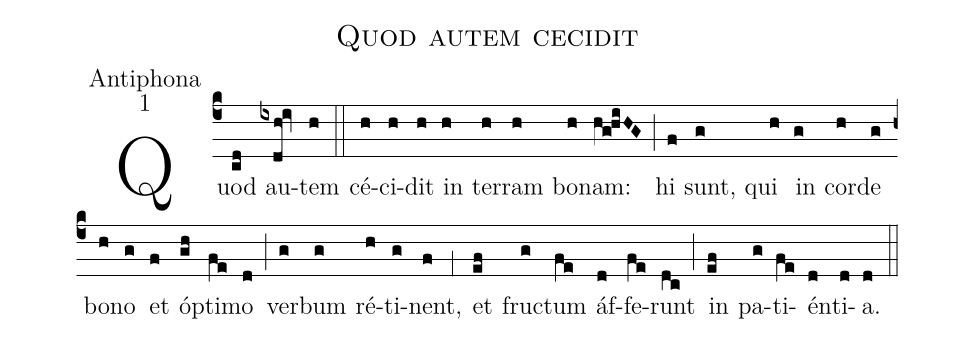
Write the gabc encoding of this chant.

name:Quod autem cecidit;
office-part:Antiphona;
mode:1;
%%
(c4) Quod(cd) au(ixdh!iv)tem(h) (::) cé(h)ci(h)dit(h) in(h) ter(h)ram(h) bo(h)nam:(hg!hiHG) (;) hi(f) sunt,(g) qui(h) in(g) cor(h)de(g) bo(h)no(g) et(f) óp(gh)ti(fe)mo(d) (;) ver(g)bum(g) ré(h)ti(g)nent,(f) (;1) et(ef) fru(g)ctum(fe) áf(d)fe(fe)runt(dc) (;) in(ef) pa(g)ti(fe)én(d)ti(d)a.(d) (::)
